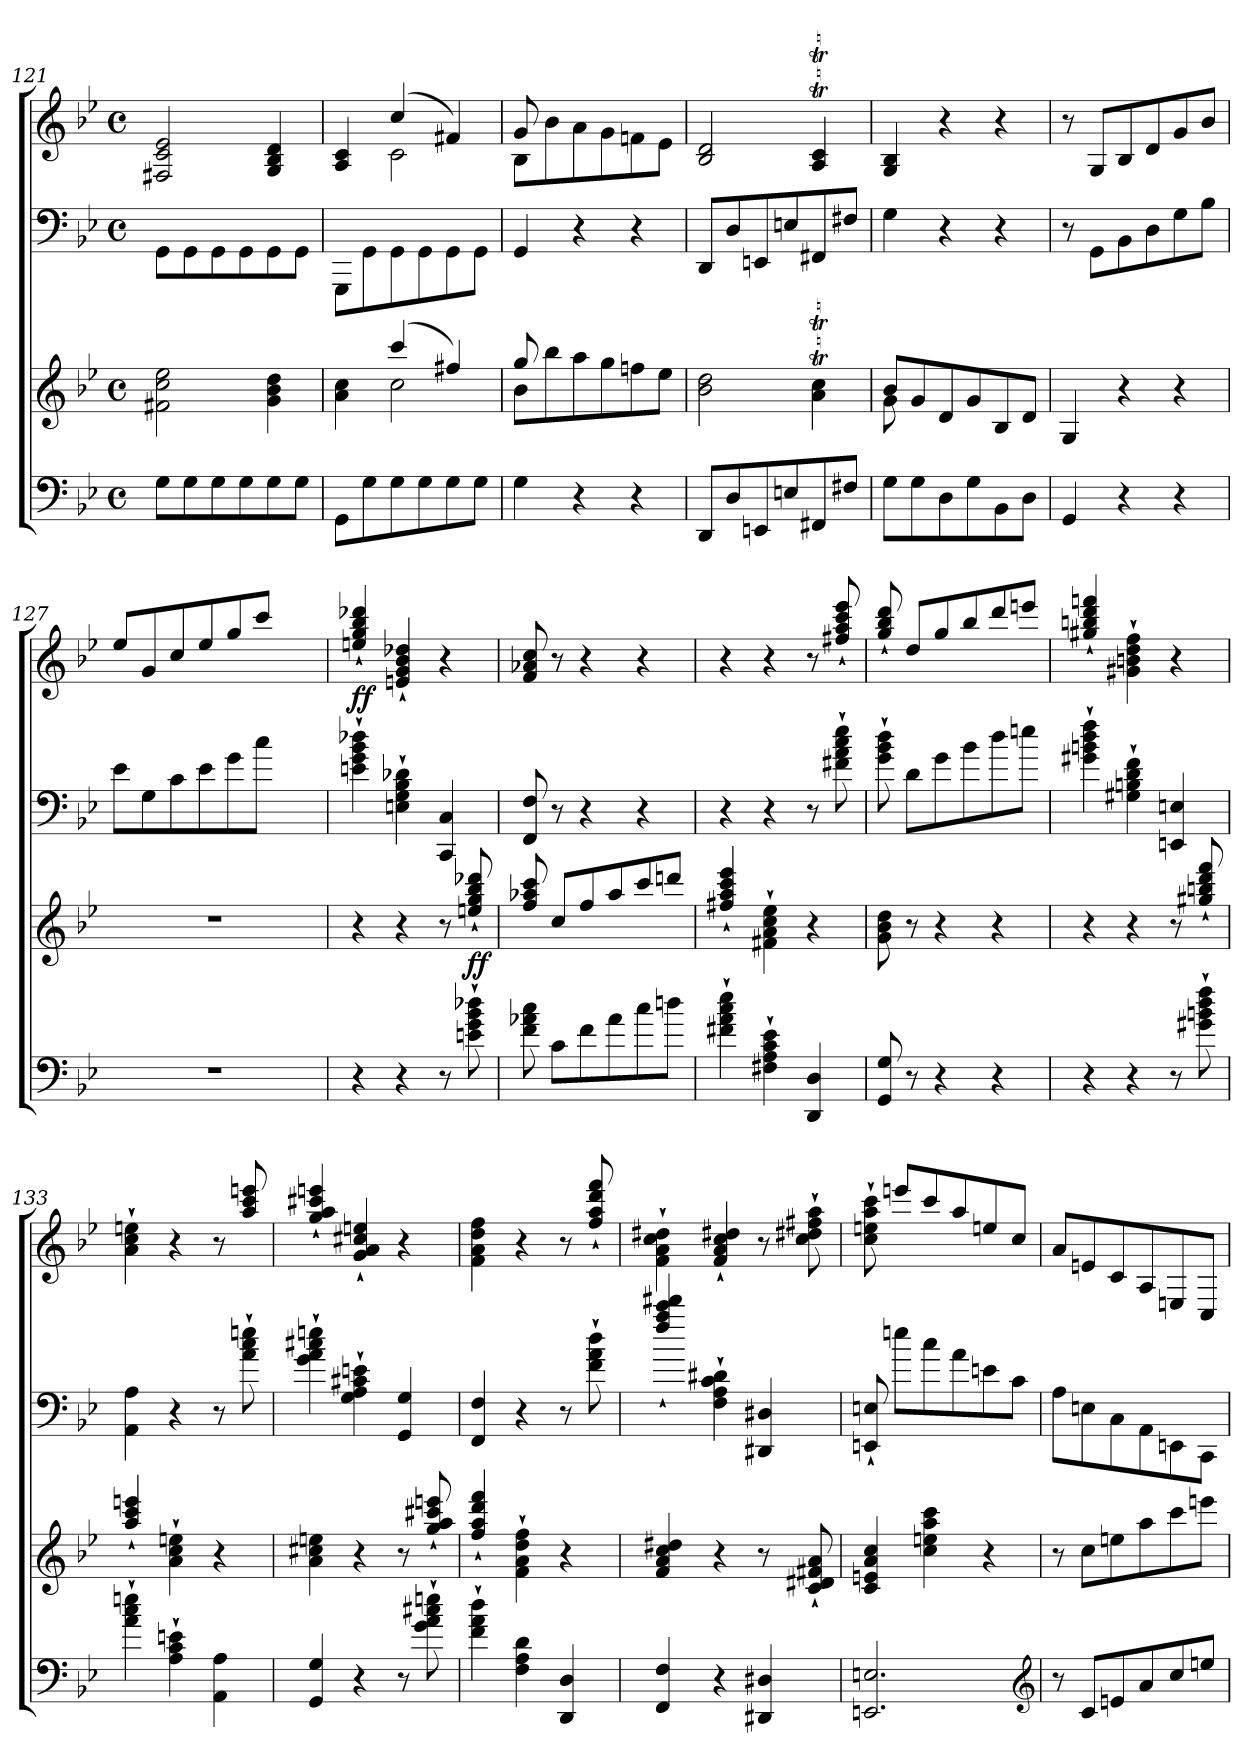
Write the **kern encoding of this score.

**kern	**kern	**dynam	**kern	**kern	**dynam
*part4	*part3	*part3	*part2	*part1	*part1
*staff4	*staff3	*staff3	*staff2	*staff1	*staff1
*clefF4	*clefG2	*	*clefF4	*clefG2	*
*k[b-e-]	*k[b-e-]	*	*k[b-e-]	*k[b-e-]	*
*B-:	*B-:	*	*B-:	*B-:	*
*M4/4	*M4/4	*	*M4/4	*M4/4	*
*met(c)	*met(c)	*	*met(c)	*met(c)	*
=121	=121	=121	=121	=121	=121
8G\L	2f#X\ 2cc\ 2ee-\	.	8GG\L	2F#X/ 2c/ 2e-/	.
8G\	.	.	8GG\	.	.
8G\	.	.	8GG\	.	.
8G\	.	.	8GG\	.	.
8G\	4g\ 4b-\ 4dd\	.	8GG\	4G/ 4B-/ 4d/	.
8G\J	.	.	8GG\J	.	.
=122	=122	=122	=122	=122	=122
*	*^	*	*	*^	*
8GG\L	4a\ 4cc\	4ryy	.	8GGG\L	4ryy	4A/ 4c/	.
8G\	.	.	.	8GG\	.	.	.
8G\	(>4ccc/	2cc\	.	8GG\	(>4cc/	2c\	.
8G\	.	.	.	8GG\	.	.	.
8G\	4ff#X/)	.	.	8GG\	4f#X/)	.	.
8G\J	.	.	.	8GG\J	.	.	.
=123	=123	=123	=123	=123	=123	=123	=123
4G\	8gg/	8b-\L	.	4GG/	8g/	8B-\L	.
.	8ryy	8bb-\	.	.	8ryy	8b-\	.
4r	2ryy	8aa\	.	4r	2ryy	8a\	.
.	.	8gg\	.	.	.	8g\	.
4r	.	8ffn\	.	4r	.	8fn\	.
.	.	8ee-\J	.	.	.	8e-\J	.
*	*v	*v	*	*	*v	*v	*
=124	=124	=124	=124	=124	=124
8DD/L	2b-\ 2dd\	.	8DD/L	2B-/ 2d/	.
8D/	.	.	8D/	.	.
8EEn/	.	.	8EEn/	.	.
8En/	.	.	8En/	.	.
8FF#X/	4aT\ 4ccT\	.	8FF#X/	4AT/ 4cT/	.
8F#X/J	.	.	8F#X/J	.	.
=125	=125	=125	=125	=125	=125
*	*^	*	*	*	*
8G\L	8b-/L	8g\	.	4G\	4G/ 4B-/	.
8G\	8g/	2ryy	.	.	.	.
8D\	8d/	.	.	4r	4r	.
8G\	8g/	.	.	.	.	.
8BB-\	8B-/	.	.	4r	4r	.
8D\J	8d/J	8ryy	.	.	.	.
*	*v	*v	*	*	*	*
=126	=126	=126	=126	=126	=126
4GG/	4G/	.	8r	8r	.
!	!	!	!	!	!LO:DY:b
.	.	.	8GG\L	8G/L	cresc.
4r	4r	.	8BB-\	8B-/	.
.	.	.	8D\	8d/	.
4r	4r	.	8G\	8g/	.
.	.	.	8B-\J	8b-/J	.
!!LO:LB:g=z
=127	=127	=127	=127	=127	=127
1r	1r	.	8e-\L	8ee-/L	.
.	.	.	8G\	8g/	.
.	.	.	8c\	8cc/	.
.	.	.	8e-\	8ee-/	.
.	.	.	8g\	8gg/	.
.	.	.	8cc\J	8ccc/J	.
.	.	.	4ryy	4ryy	.
=128	=128	=128	=128	=128	=128
!	!	!	!	!	!LO:DY:b
4r	4r	.	4en`\ 4g`\ 4b-`\ 4dd-X`\	4een`/ 4gg`/ 4bb-`/ 4ddd-X`/	ff
4r	4r	.	4En`\ 4G`\ 4B-`\ 4d-X`\	4en`/ 4g`/ 4b-`/ 4dd-X`/	.
8r	8r	.	4CC/ 4C/	4r	.
!	!	!LO:DY:b	!	!	!
8en`\ 8g`\ 8b-`\ 8dd-X`\	8een`/ 8gg`/ 8bb-`/ 8ddd-X`/	ff	.	.	.
=129	=129	=129	=129	=129	=129
8f\ 8a-X\ 8cc\	8ff/ 8aa-X/ 8ccc/	.	8FF/ 8F/	8f/ 8a-X/ 8cc/	.
8c\L	8cc/L	.	8r	8r	.
8f\	8ff/	.	4r	4r	.
8a-\	8aa-/	.	.	.	.
8cc\	8ccc/	.	4r	4r	.
8ddn\J	8dddn/J	.	.	.	.
=130	=130	=130	=130	=130	=130
4f#X`\ 4a`\ 4cc`\ 4ee-`\	4ff#X`/ 4aa`/ 4ccc`/ 4eee-`/	.	4r	4r	.
4F#X`\ 4A`\ 4c`\ 4e-`\	4f#X`\ 4a`\ 4cc`\ 4ee-`\	.	4r	4r	.
4DD/ 4D/	4r	.	8r	8r	.
.	.	.	8f#X`\ 8a`\ 8cc`\ 8ee-`\	8ff#X`/ 8aa`/ 8ccc`/ 8eee-`/	.
=131	=131	=131	=131	=131	=131
8GG/ 8G/	8g\ 8b-\ 8dd\	.	8g`\ 8b-`\ 8dd`\	8gg`/ 8bb-`/ 8ddd`/	.
8r	8r	.	8d\L	8dd/L	.
4r	4r	.	8g\	8gg/	.
.	.	.	8b-\	8bb-/	.
4r	4r	.	8dd\	8ddd/	.
.	.	.	8een\J	8eeen/J	.
=132	=132	=132	=132	=132	=132
4r	4r	.	4g#X`\ 4bn`\ 4dd`\ 4ff`\	4gg#X`/ 4bbn`/ 4ddd`/ 4fffn`/	.
4r	4r	.	4G#X`\ 4Bn`\ 4d`\ 4f`\	4g#X`\ 4bn`\ 4dd`\ 4ff`\	.
8r	8r	.	4EEn/ 4En/	4r	.
8g#X`\ 8bn`\ 8dd`\ 8ff`\	8gg#X`/ 8bbn`/ 8ddd`/ 8fff`/	.	.	.	.
!!LO:LB:g=z
=133	=133	=133	=133	=133	=133
4a`\ 4cc`\ 4een`\	4aa`/ 4ccc`/ 4eeen`/	.	4AA\ 4A\	4a`\ 4cc`\ 4een`\	.
4A`\ 4c`\ 4en`\	4a`\ 4cc`\ 4ee`\	.	4r	4r	.
4AA\ 4A\	4r	.	8r	8r	.
.	.	.	8a`\ 8cc`\ 8een`\	8aa/ 8ccc/ 8eeen/	.
=134	=134	=134	=134	=134	=134
4GG/ 4G/	4a\ 4cc#X\ 4een\	.	4g`\ 4a`\ 4cc#X`\ 4een`\	4gg`/ 4aa`/ 4ccc#X`/ 4eeen`/	.
4r	4r	.	4G`\ 4A`\ 4c#X`\ 4en`\	4g`/ 4a`/ 4cc#X`/ 4een`/	.
8r	8r	.	4GG/ 4G/	4r	.
8g`\ 8a`\ 8cc#X`\ 8een`\	8gg`/ 8aa`/ 8ccc#X`/ 8eeen`/	.	.	.	.
=135	=135	=135	=135	=135	=135
4f`\ 4a`\ 4dd`\	4ff`/ 4aa`/ 4ddd`/ 4fff`/	.	4FF/ 4F/	4f\ 4a\ 4dd\ 4ff\	.
4F\ 4A\ 4d\	4f`\ 4a`\ 4dd`\ 4ff`\	.	4r	4r	.
4DD/ 4D/	4r	.	8r	8r	.
.	.	.	8f`\ 8a`\ 8dd`\	8ff`/ 8aa`/ 8ddd`/ 8fff`/	.
=136	=136	=136	=136	=136	=136
4FF/ 4F/	4f/ 4a/ 4cc/ 4dd#X/	.	4ff`/ 4aa`/ 4ccc`/ 4ddd#X`/	4f`\ 4a`\ 4cc`\ 4dd#X`\	.
4r	4r	.	4F`\ 4A`\ 4c`\ 4d#X`\	4f`/ 4a`/ 4cc`/ 4dd#X`/	.
4DD#X/ 4D#X/	8r	.	4DD#X/ 4D#X/	8r	.
.	8c`/ 8d#X`/ 8f#X`/ 8a`/	.	.	8cc`\ 8dd#X`\ 8ff#X`\ 8aa`\	.
=137	=137	=137	=137	=137	=137
2.EEn/ 2.En/	4c/ 4en/ 4a/ 4cc/	.	8EEn`/ 8En`/	8cc`\ 8een`\ 8aa`\ 8ccc`\	.
.	.	.	8een\L	8eeen/L	.
.	4cc\ 4een\ 4aa\ 4ccc\	.	8cc\	8ccc/	.
.	.	.	8a\	8aa/	.
.	4r	.	8en\	8een/	.
.	.	.	8c\J	8cc/J	.
*clefG2	*	*	*	*	*
=138	=138	=138	=138	=138	=138
8r	8r	.	8A\L	8a/L	.
8c/L	8cc\L	.	8En\	8en/	.
8en/	8een\	.	8C\	8c/	.
8a/	8aa\	.	8AA\	8A/	.
8cc/	8ccc\	.	8EEn\	8En/	.
8een/J	8eeen\J	.	8CC\J	8C/J	.
=	=	=	=	=	=
*-	*-	*-	*-	*-	*-
